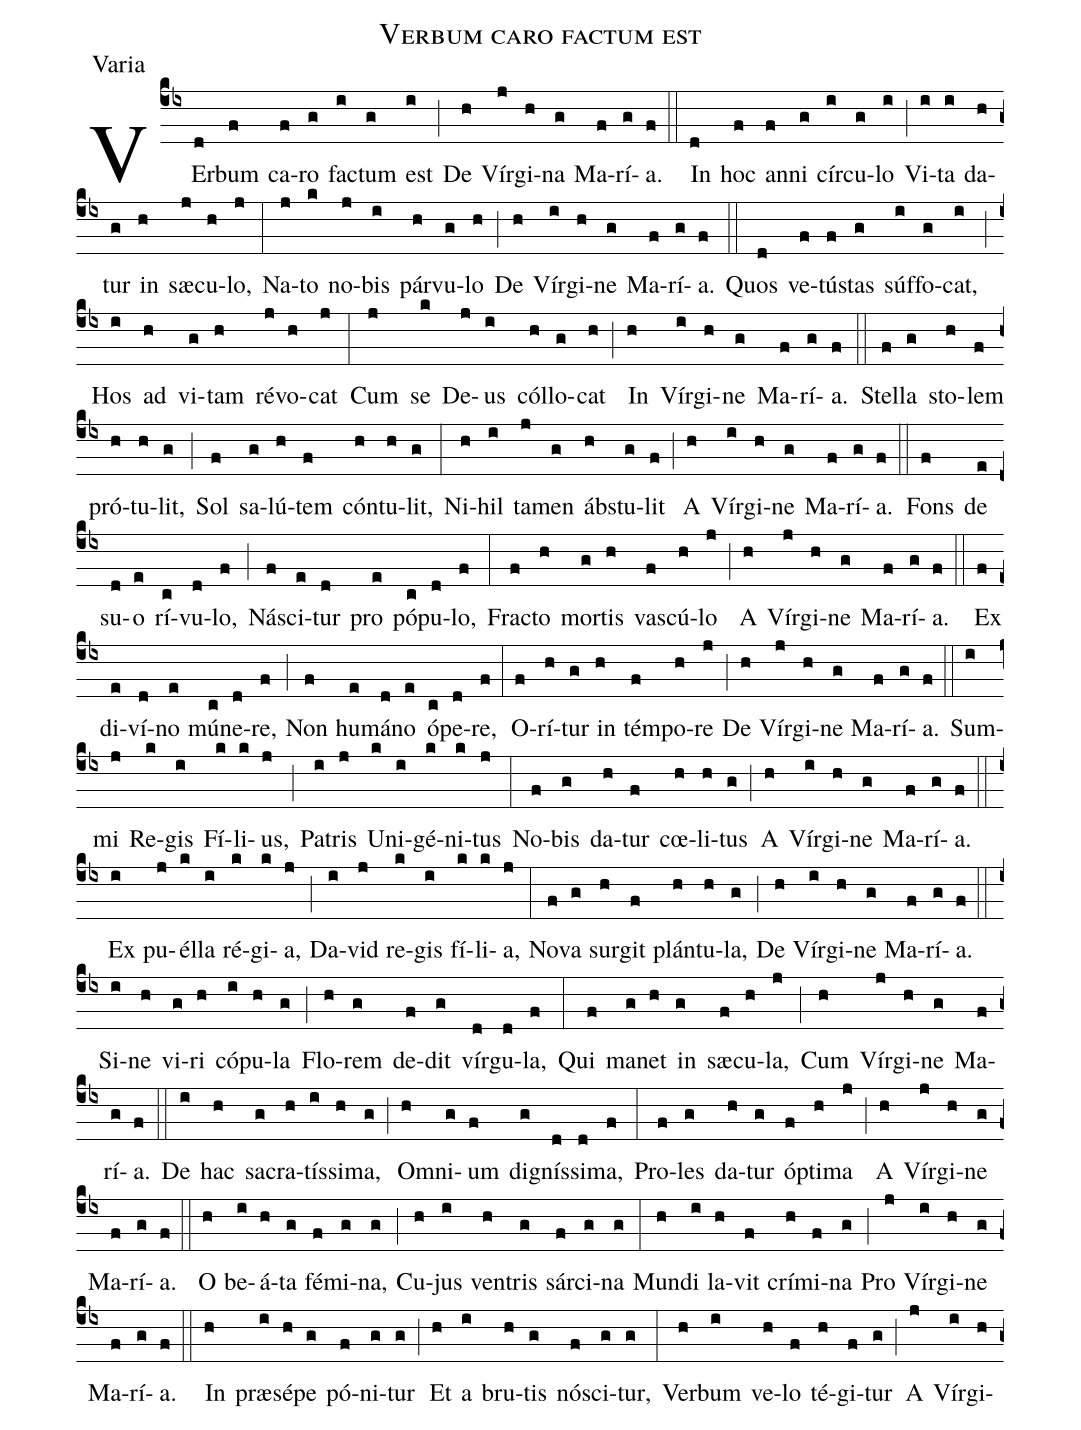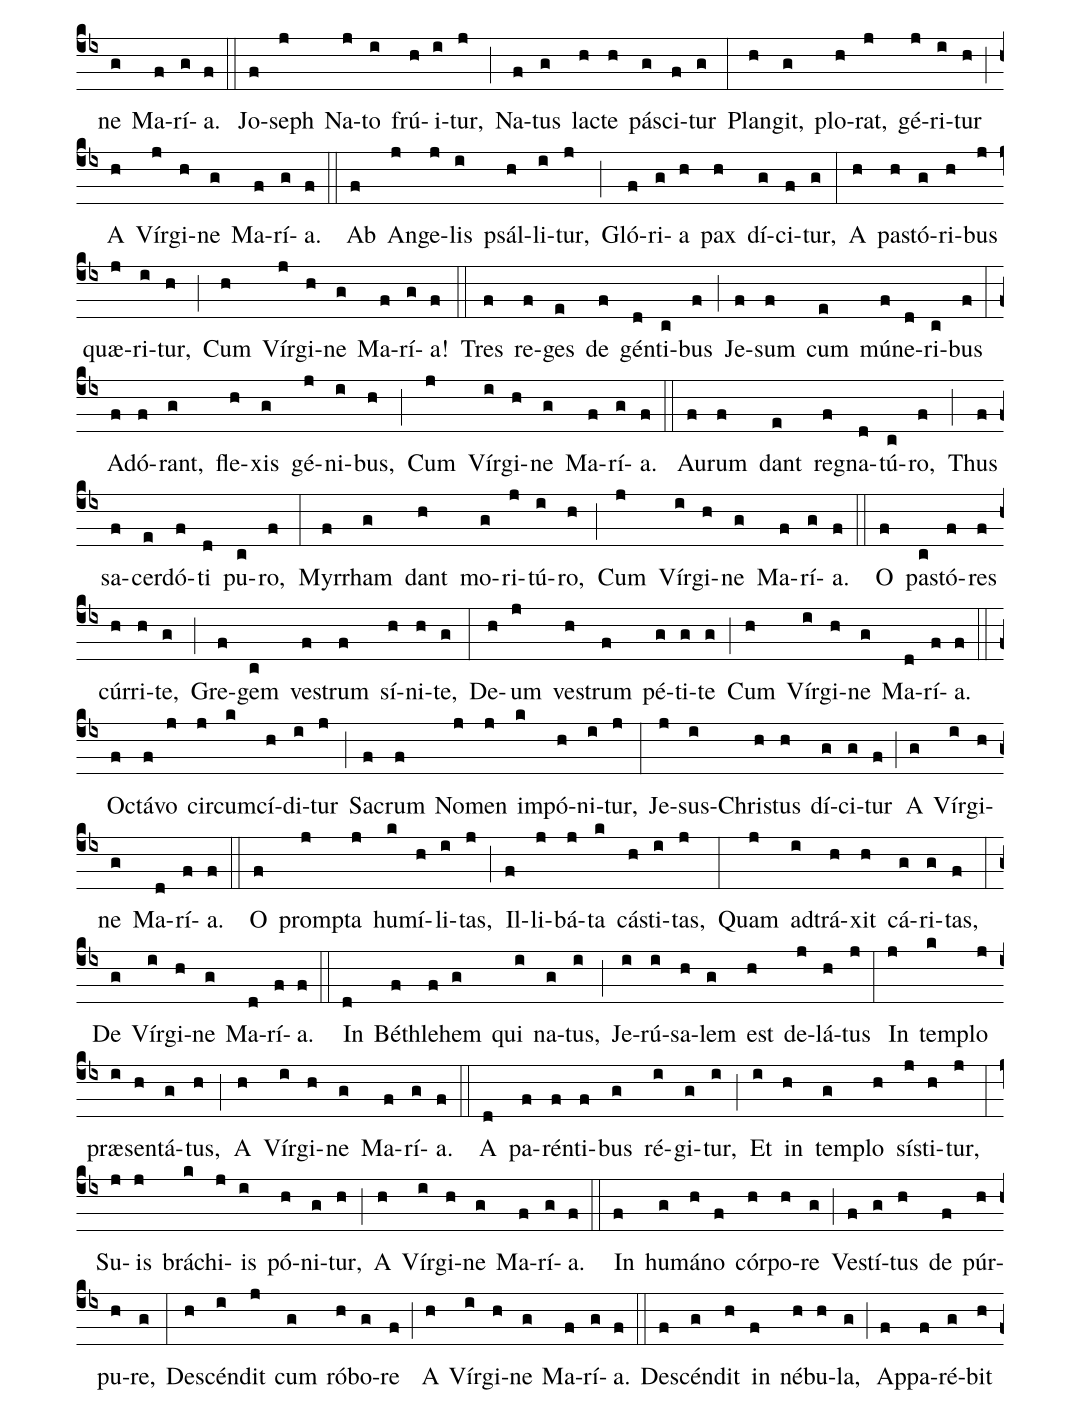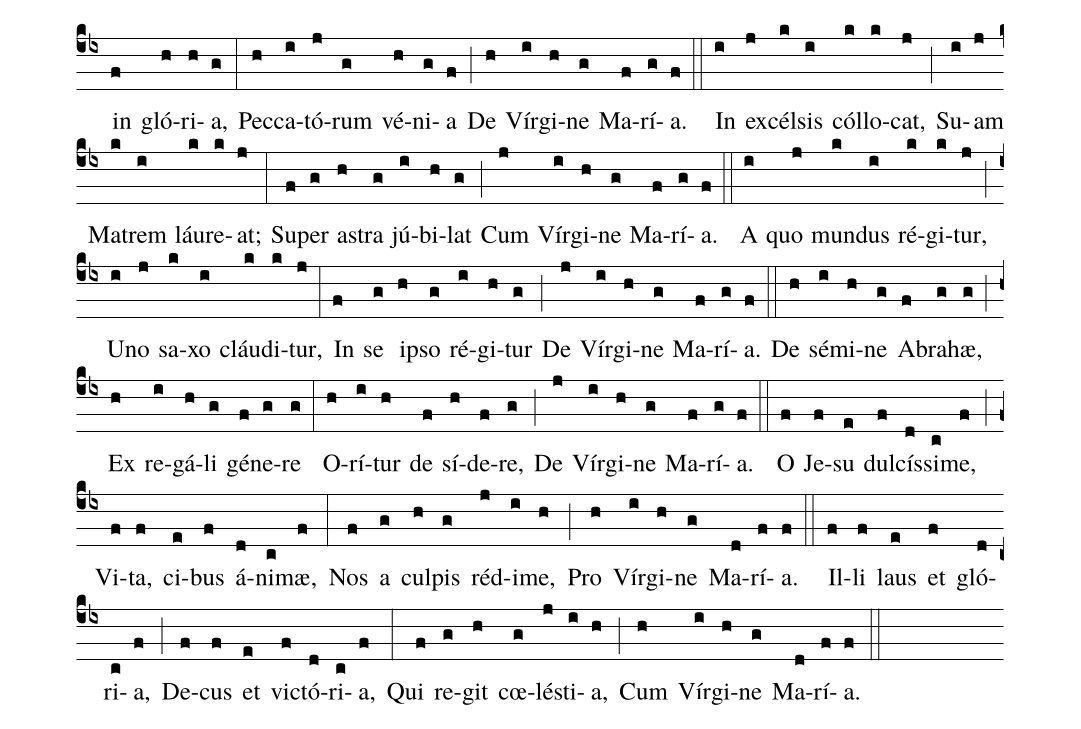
name:Verbum caro factum est;
office-part:Varia;
%%
(cb4)VEr(d)bum(f) ca(f)ro(g) fa(i)ctum(g) est(i) (;) De(h) Vír(j)gi(h)na(g) Ma(f)rí(g)a.(f) (::)
In(d) hoc(f) an(f)ni(g) cír(i)cu(g)lo(i) (;) Vi(i)ta(i) da(h)tur(g) in(h) sæ(j)cu(h)lo,(j) (:) Na(j)to(k) no(j)bis(i) pár(h)vu(g)lo(h) (;) De(h) Vír(i)gi(h)ne(g) Ma(f)rí(g)a.(f) (::)
Quos(d) ve(f)tú(f)stas(g) súf(i)fo(g)cat,(i) (;) Hos(i) ad(h) vi(g)tam(h) ré(j)vo(h)cat(j) (:) Cum(j) se(k) De(j)us(i) cól(h)lo(g)cat(h) (;) In(h) Vír(i)gi(h)ne(g) Ma(f)rí(g)a.(f) (::)
Stel(f)la(g) sto(h)lem(f) pró(h)tu(h)lit,(g) (;) Sol(f) sa(g)lú(h)tem(f) cón(h)tu(h)lit,(g) (:) Ni(h)hil(i) ta(j)men(g) áb(h)stu(g)lit(f) (;) A(h) Vír(i)gi(h)ne(g) Ma(f)rí(g)a.(f) (::)
Fons(f) de(e) su(d)o(e) rí(c)vu(d)lo,(f) (;) Ná(f)sci(e)tur(d) pro(e) pó(c)pu(d)lo,(f) (:) Fra(f)cto(h) mor(g)tis(h) va(f)scú(h)lo(j) (;) A(h) Vír(j)gi(h)ne(g) Ma(f)rí(g)a.(f) (::)
Ex(f) di(e)ví(d)no(e) mú(c)ne(d)re,(f) (;) Non(f) hu(e)má(d)no(e) ó(c)pe(d)re,(f) (:) O(f)rí(h)tur(g) in(h) tém(f)po(h)re(j) (;) De(h) Vír(j)gi(h)ne(g) Ma(f)rí(g)a.(f) (::)
Sum(i)mi(j) Re(k)gis(i) Fí(k)li(k)us,(j) (;) Pa(i)tris(j) U(k)ni(i)gé(k)ni(k)tus(j) (:) No(f)bis(g) da(h)tur(f) cœ(h)li(h)tus(g) (;) A(h) Vír(i)gi(h)ne(g) Ma(f)rí(g)a.(f) (::)
Ex(i) pu(j)él(k)la(i) ré(k)gi(k)a,(j) (;) Da(i)vid(j) re(k)gis(i) fí(k)li(k)a,(j) (:) No(f)va(g) sur(h)git(f) plán(h)tu(h)la,(g) (;) De(h) Vír(i)gi(h)ne(g) Ma(f)rí(g)a.(f) (::)
Si(i)ne(h) vi(g)ri(h) có(i)pu(h)la(g) (;) Flo(h)rem(g) de(f)dit(g) vír(d)gu(d)la,(f) (:) Qui(f) ma(g)net(h) in(g) sæ(f)cu(h)la,(j) (;) Cum(h) Vír(j)gi(h)ne(g) Ma(f)rí(g)a.(f) (::) De(i) hac(h) sa(g)cra(h)tís(i)si(h)ma,(g) (;) Om(h)ni(g)um(f) di(g)gnís(d)si(d)ma,(f) (:) Pro(f)les(g) da(h)tur(g) óp(f)ti(h)ma(j) (;) A(h) Vír(j)gi(h)ne(g) Ma(f)rí(g)a.(f) (::)
O(h) be(i)á(h)ta(g) fé(f)mi(g)na,(g) (;) Cu(h)jus(i) ven(h)tris(g) sár(f)ci(g)na(g) (:) Mun(h)di(i) la(h)vit(f) crí(h)mi(f)na(g) (;) Pro(j) Vír(i)gi(h)ne(g) Ma(f)rí(g)a.(f) (::) In(h) præ(i)sé(h)pe(g) pó(f)ni(g)tur(g) (;) Et(h) a(i) bru(h)tis(g) nó(f)sci(g)tur,(g) (:) Ver(h)bum(i) ve(h)lo(f) té(h)gi(f)tur(g) (;) A(j) Vír(i)gi(h)ne(g) Ma(f)rí(g)a.(f) (::) Jo(f)seph(j) Na(j)to(i) frú(h)i(i)tur,(j) (;) Na(f)tus(g) la(h)cte(h) pá(g)sci(f)tur(g) (:) Plan(h)git,(g) plo(h)rat,(j) gé(j)ri(i)tur(h) (;) A(h) Vír(j)gi(h)ne(g) Ma(f)rí(g)a.(f) (::) Ab(f) An(j)ge(j)lis(i) psál(h)li(i)tur,(j) (;) Gló(f)ri(g)a(h) pax(h) dí(g)ci(f)tur,(g) (:) A(h) pa(h)stó(g)ri(h)bus(j) quæ(j)ri(i)tur,(h) (;) Cum(h) Vír(j)gi(h)ne(g) Ma(f)rí(g)a!(f) (::) Tres(f) re(f)ges(e) de(f) gén(d)ti(c)bus(f) (;) Je(f)sum(f) cum(e) mú(f)ne(d)ri(c)bus(f) (:) Ad(f)ó(f)rant,(g) fle(h)xis(g) gé(j)ni(i)bus,(h) (;) Cum(j) Vír(i)gi(h)ne(g) Ma(f)rí(g)a.(f) (::) Au(f)rum(f) dant(e) re(f)gna(d)tú(c)ro,(f) (;) Thus(f) sa(f)cer(e)dó(f)ti(d) pu(c)ro,(f) (:) Myr(f)rham(g) dant(h) mo(g)ri(j)tú(i)ro,(h) (;) Cum(j) Vír(i)gi(h)ne(g) Ma(f)rí(g)a.(f) (::) O(f) pa(c)stó(f)res(f) cúr(h)ri(h)te,(g) (;) Gre(f)gem(c) ve(f)strum(f) sí(h)ni(h)te,(g) (:) De(h)um(j) ve(h)strum(f) pé(g)ti(g)te(g) (;) Cum(h) Vír(i)gi(h)ne(g) Ma(d)rí(f)a.(f) (::) O(f)ctá(f)vo(j) cir(j)cum(k)cí(h)di(i)tur(j) (;) Sa(f)crum(f) No(j)men(j) im(k)pó(h)ni(i)tur,(j) (:) Je(j)sus(i)-Chri(h)stus(h) dí(g)ci(g)tur(f) (;) A(g) Vír(i)gi(h)ne(g) Ma(d)rí(f)a.(f) (::) O(f) prom(j)pta(j) hu(k)mí(h)li(i)tas,(j) (;) Il(f)li(j)bá(j)ta(k) cá(h)sti(i)tas,(j) (:) Quam(j) ad(i)trá(h)xit(h) cá(g)ri(g)tas,(f) (:) De(g) Vír(i)gi(h)ne(g) Ma(d)rí(f)a.(f) (::) In(d) Bé(f)thle(f)hem(g) qui(i) na(g)tus,(i) (;) Je(i)rú(i)sa(h)lem(g) est(h) de(j)lá(h)tus(j) (:) In(j) tem(k)plo(j) præ(i)sen(h)tá(g)tus,(h) (;) A(h) Vír(i)gi(h)ne(g) Ma(f)rí(g)a.(f) (::)
A(d) pa(f)rén(f)ti(f)bus(g) ré(i)gi(g)tur,(i) (;) Et(i) in(h) tem(g)plo(h) sí(j)sti(h)tur,(j) (:) Su(j)is(j) brá(k)chi(j)is(i) pó(h)ni(g)tur,(h) (;) A(h) Vír(i)gi(h)ne(g) Ma(f)rí(g)a.(f) (::)
In(f) hu(g)má(h)no(f) cór(h)po(h)re(g) (;) Ve(f)stí(g)tus(h) de(f) púr(h)pu(h)re,(g) (:) De(h)scén(i)dit(j) cum(g) ró(h)bo(g)re(f) (;) A(h) Vír(i)gi(h)ne(g) Ma(f)rí(g)a.(f) (::) De(f)scén(g)dit(h) in(f) né(h)bu(h)la,(g) (;) Ap(f)pa(f)ré(g)bit(h) in(f) gló(h)ri(h)a,(g) (:) Pec(h)ca(i)tó(j)rum(g) vé(h)ni(g)a(f) (;) De(h) Vír(i)gi(h)ne(g) Ma(f)rí(g)a.(f) (::)
In(i) ex(j)cél(k)sis(i) cól(k)lo(k)cat,(j) (;) Su(i)am(j) Ma(k)trem(i) láu(k)re(k)at;(j) (:) Su(f)per(g) a(h)stra(g) jú(i)bi(h)lat(g) (;) Cum(j) Vír(i)gi(h)ne(g) Ma(f)rí(g)a.(f) (::) A(i) quo(j) mun(k)dus(i) ré(k)gi(k)tur,(j) (;) U(i)no(j) sa(k)xo(i) cláu(k)di(k)tur,(j) (:) In(f) se(g) i(h)pso(g) ré(i)gi(h)tur(g) (;) De(j) Vír(i)gi(h)ne(g) Ma(f)rí(g)a.(f) (::)
De(h) sé(i)mi(h)ne(g) A(f)bra(g)hæ,(g) (;) Ex(h) re(i)gá(h)li(g) gé(f)ne(g)re(g) (:) O(h)rí(i)tur(h) de(f) sí(h)de(f)re,(g) (;) De(j) Vír(i)gi(h)ne(g) Ma(f)rí(g)a.(f) (::) O(f) Je(f)su(e) dul(f)cís(d)si(c)me,(f) (;) Vi(f)ta,(f) ci(e)bus(f) á(d)ni(c)mæ,(f) (:) Nos(f) a(g) cul(h)pis(g) réd(j)i(i)me,(h) (;) Pro(h) Vír(i)gi(h)ne(g) Ma(d)rí(f)a.(f) (::) Il(f)li(f) laus(e) et(f) gló(d)ri(c)a,(f) (;) De(f)cus(f) et(e) vi(f)ctó(d)ri(c)a,(f) (:) Qui(f) re(g)git(h) cœ(g)lé(j)sti(i)a,(h) (;) Cum(h) Vír(i)gi(h)ne(g) Ma(d)rí(f)a.(f) (::)
